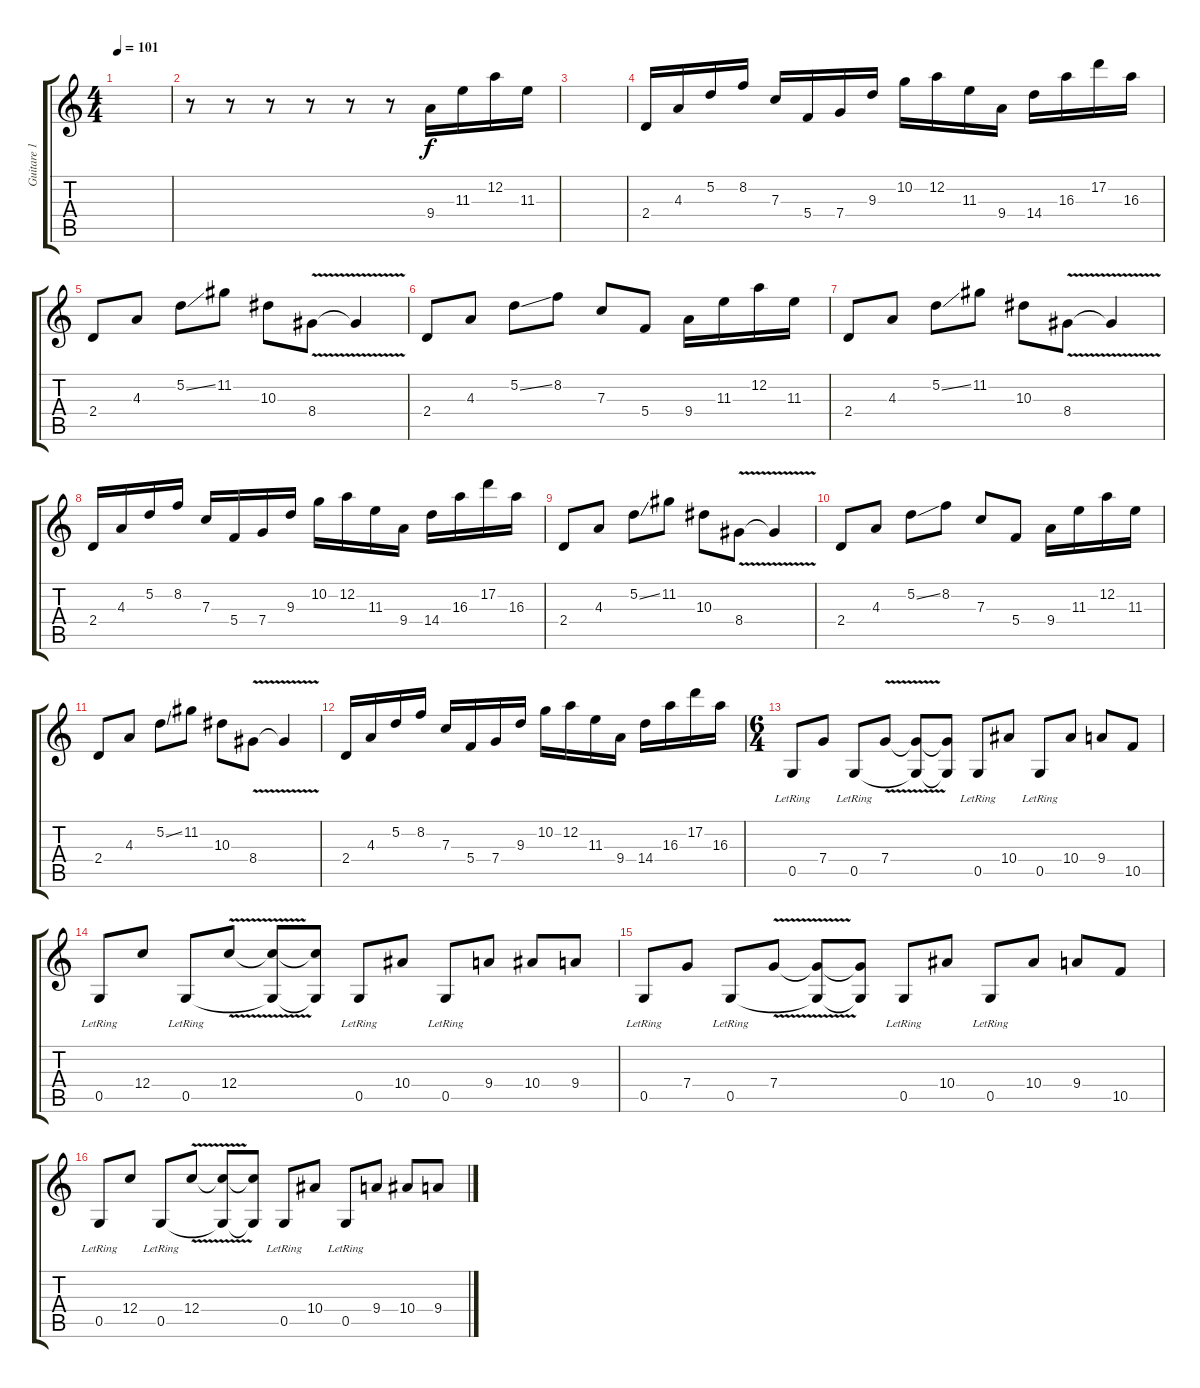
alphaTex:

\track ("Guitare 1" "Guitare 1") {instrument distortionguitar}
\staff {score tabs}
\tuning (D4 A3 F3 C3 G2 D2) {hide}
\ts (4 4)
\tempo 101
\clef g2
\ks c
|
r.8 r.8 r.8 r.8 r.8 r.8 9.4.16 11.3.16 12.2.16 11.3.16 |
|
2.4.16 4.3.16 5.2.16 8.2.16 7.3.16 5.4.16 7.4.16 9.3.16 10.2.16 12.2.16 11.3.16 9.4.16 14.4.16 16.3.16 17.2.16 16.3.16 |
2.4.8 4.3.8 5.2{ss}.8 11.2.8 10.3.8 8.4{v}.8 8.4{t}.4 |
2.4.8 4.3.8 5.2{ss}.8 8.2.8 7.3.8 5.4.8 9.4.16 11.3.16 12.2.16 11.3.16 |
2.4.8 4.3.8 5.2{ss}.8 11.2.8 10.3.8 8.4{v}.8 8.4{t}.4 |
2.4.16 4.3.16 5.2.16 8.2.16 7.3.16 5.4.16 7.4.16 9.3.16 10.2.16 12.2.16 11.3.16 9.4.16 14.4.16 16.3.16 17.2.16 16.3.16 |
2.4.8 4.3.8 5.2{ss}.8 11.2.8 10.3.8 8.4{v}.8 8.4{t}.4 |
2.4.8 4.3.8 5.2{ss}.8 8.2.8 7.3.8 5.4.8 9.4.16 11.3.16 12.2.16 11.3.16 |
2.4.8 4.3.8 5.2{ss}.8 11.2.8 10.3.8 8.4{v}.8 8.4{t}.4 |
2.4.16 4.3.16 5.2.16 8.2.16 7.3.16 5.4.16 7.4.16 9.3.16 10.2.16 12.2.16 11.3.16 9.4.16 14.4.16 16.3.16 17.2.16 16.3.16 |
\ts (6 4)
0.5{lr}.8 7.4.8 0.5{lr}.8 7.4{v}.8 (7.4{t} 0.5{t}).8 (7.4{t} 0.5{t}).8 0.5{lr}.8 10.4.8 0.5{lr}.8 10.4.8 9.4.8 10.5.8 |
0.5{lr}.8 12.4.8 0.5{lr}.8 12.4{v}.8 (12.4{t} 0.5{t}).8 (12.4{t} 0.5{t}).8 0.5{lr}.8 10.4.8 0.5{lr}.8 9.4.8 10.4.8 9.4.8 |
0.5{lr}.8 7.4.8 0.5{lr}.8 7.4{v}.8 (7.4{t} 0.5{t}).8 (7.4{t} 0.5{t}).8 0.5{lr}.8 10.4.8 0.5{lr}.8 10.4.8 9.4.8 10.5.8 |
0.5{lr}.8 12.4.8 0.5{lr}.8 12.4{v}.8 (12.4{t} 0.5{t}).8 (12.4{t} 0.5{t}).8 0.5{lr}.8 10.4.8 0.5{lr}.8 9.4.8 10.4.8 9.4.8
